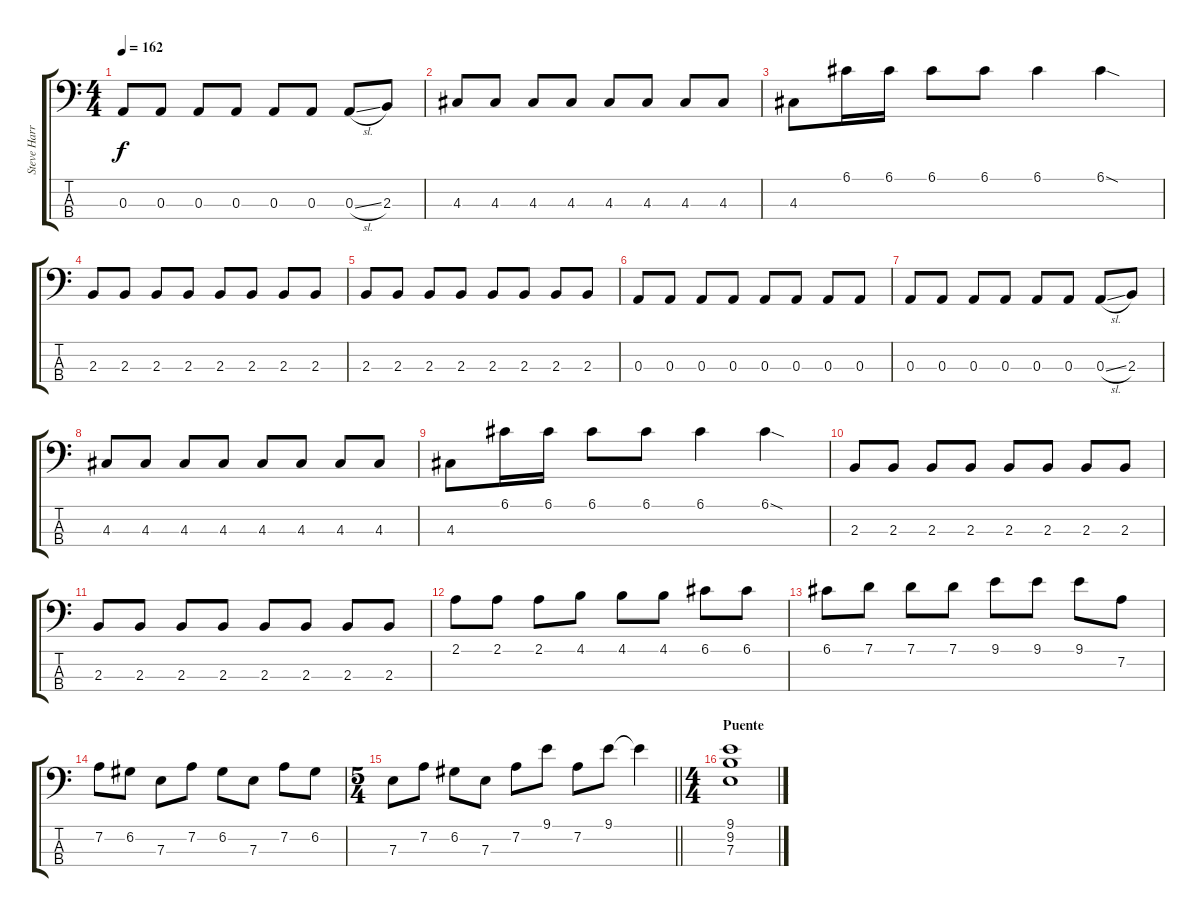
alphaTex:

\track ("Steve Harris" "Steve Harr") {instrument electricbassfinger}
\staff {score tabs}
\tuning (G2 D2 A1 E1) {hide}
\ts (4 4)
\tempo 162
\clef f4
\ks c
0.3.8{dy f} 0.3.8 0.3.8 0.3.8 0.3.8 0.3.8 0.3{sl}.8 2.3.8 |
4.3.8 4.3.8 4.3.8 4.3.8 4.3.8 4.3.8 4.3.8 4.3.8 |
4.3.8 6.1.16 6.1.16 6.1.8 6.1.8 6.1.4 6.1{sod}.4 |
2.3.8 2.3.8 2.3.8 2.3.8 2.3.8 2.3.8 2.3.8 2.3.8 |
2.3.8 2.3.8 2.3.8 2.3.8 2.3.8 2.3.8 2.3.8 2.3.8 |
0.3.8 0.3.8 0.3.8 0.3.8 0.3.8 0.3.8 0.3.8 0.3.8 |
0.3.8 0.3.8 0.3.8 0.3.8 0.3.8 0.3.8 0.3{sl}.8 2.3.8 |
4.3.8 4.3.8 4.3.8 4.3.8 4.3.8 4.3.8 4.3.8 4.3.8 |
4.3.8 6.1.16 6.1.16 6.1.8 6.1.8 6.1.4 6.1{sod}.4 |
2.3.8 2.3.8 2.3.8 2.3.8 2.3.8 2.3.8 2.3.8 2.3.8 |
2.3.8 2.3.8 2.3.8 2.3.8 2.3.8 2.3.8 2.3.8 2.3.8 |
2.1.8 2.1.8 2.1.8 4.1.8 4.1.8 4.1.8 6.1.8 6.1.8 |
6.1.8 7.1.8 7.1.8 7.1.8 9.1.8 9.1.8 9.1.8 7.2.8 |
7.2.8 6.2.8 7.3.8 7.2.8 6.2.8 7.3.8 7.2.8 6.2.8 |
\ts (5 4)
\barLineRight lightlight
7.3.8 7.2.8 6.2.8 7.3.8 7.2.8 9.1.8 7.2.8 9.1.8 9.1{t}.4 |
\ts (4 4)
\section ("" "Puente")
(9.1 9.2 7.3).1
